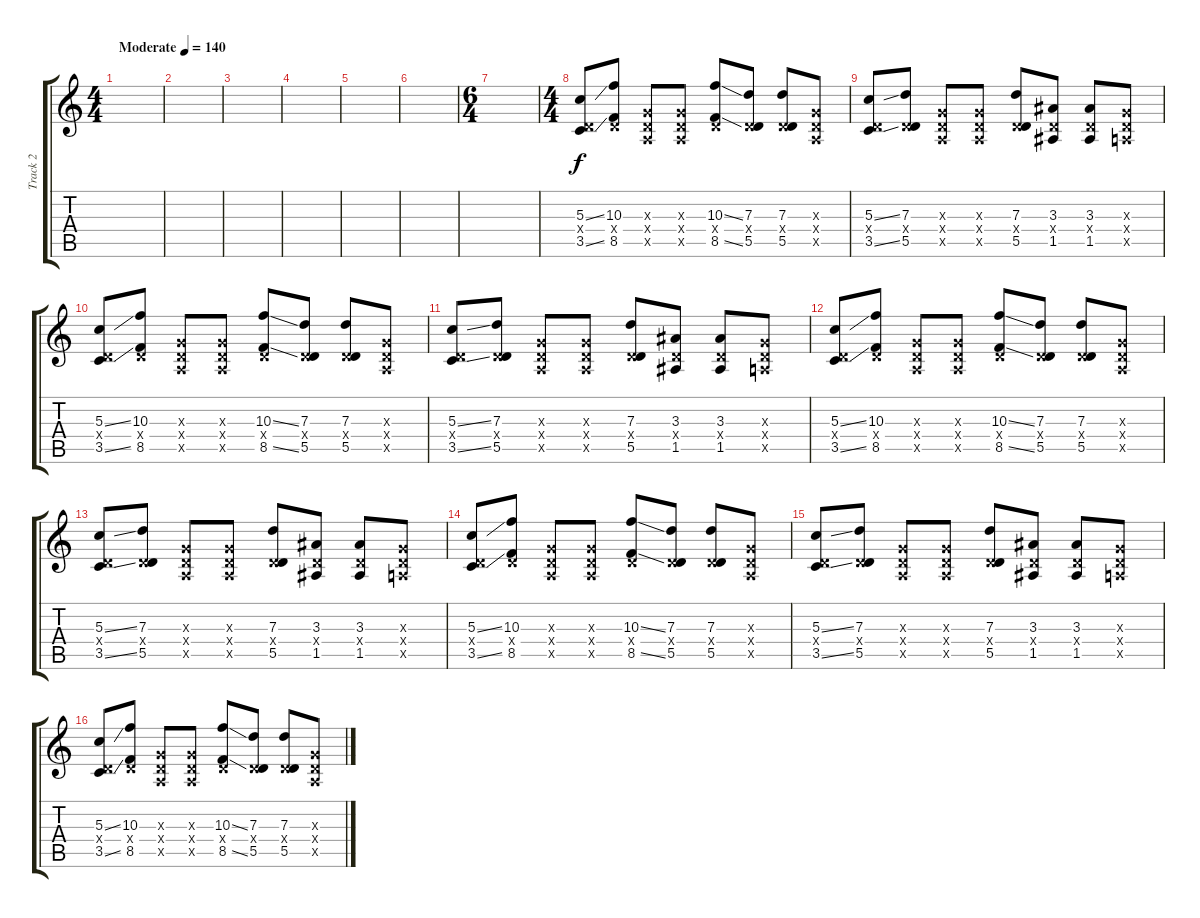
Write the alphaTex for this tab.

\track ("Track 2" "Track 2") {instrument distortionguitar}
\staff {score tabs}
\tuning (E4 B3 G3 D3 A2 E2) {hide}
\ts (4 4)
\tempo (140 "Moderate")
\clef g2
\ks c
|
|
|
|
|
|
\ts (6 4)
|
\ts (4 4)
(5.3{ss} 0.4{x} 3.5{ss}).8 (10.3 0.4{x} 8.5).8 (0.3{x} 0.4{x} 0.5{x}).8 (0.3{x} 0.4{x} 0.5{x}).8 (10.3{ss} 0.4{x} 8.5{ss}).8 (7.3 0.4{x} 5.5).8 (7.3 0.4{x} 5.5).8 (0.3{x} 0.4{x} 0.5{x}).8 |
(5.3{ss} 0.4{x} 3.5{ss}).8 (7.3 0.4{x} 5.5).8 (0.3{x} 0.4{x} 0.5{x}).8 (0.3{x} 0.4{x} 0.5{x}).8 (7.3 0.4{x} 5.5).8 (3.3 0.4{x} 1.5).8 (3.3 0.4{x} 1.5).8 (0.3{x} 0.4{x} 0.5{x}).8 |
(5.3{ss} 0.4{x} 3.5{ss}).8 (10.3 0.4{x} 8.5).8 (0.3{x} 0.4{x} 0.5{x}).8 (0.3{x} 0.4{x} 0.5{x}).8 (10.3{ss} 0.4{x} 8.5{ss}).8 (7.3 0.4{x} 5.5).8 (7.3 0.4{x} 5.5).8 (0.3{x} 0.4{x} 0.5{x}).8 |
(5.3{ss} 0.4{x} 3.5{ss}).8 (7.3 0.4{x} 5.5).8 (0.3{x} 0.4{x} 0.5{x}).8 (0.3{x} 0.4{x} 0.5{x}).8 (7.3 0.4{x} 5.5).8 (3.3 0.4{x} 1.5).8 (3.3 0.4{x} 1.5).8 (0.3{x} 0.4{x} 0.5{x}).8 |
(5.3{ss} 0.4{x} 3.5{ss}).8 (10.3 0.4{x} 8.5).8 (0.3{x} 0.4{x} 0.5{x}).8 (0.3{x} 0.4{x} 0.5{x}).8 (10.3{ss} 0.4{x} 8.5{ss}).8 (7.3 0.4{x} 5.5).8 (7.3 0.4{x} 5.5).8 (0.3{x} 0.4{x} 0.5{x}).8 |
(5.3{ss} 0.4{x} 3.5{ss}).8 (7.3 0.4{x} 5.5).8 (0.3{x} 0.4{x} 0.5{x}).8 (0.3{x} 0.4{x} 0.5{x}).8 (7.3 0.4{x} 5.5).8 (3.3 0.4{x} 1.5).8 (3.3 0.4{x} 1.5).8 (0.3{x} 0.4{x} 0.5{x}).8 |
(5.3{ss} 0.4{x} 3.5{ss}).8 (10.3 0.4{x} 8.5).8 (0.3{x} 0.4{x} 0.5{x}).8 (0.3{x} 0.4{x} 0.5{x}).8 (10.3{ss} 0.4{x} 8.5{ss}).8 (7.3 0.4{x} 5.5).8 (7.3 0.4{x} 5.5).8 (0.3{x} 0.4{x} 0.5{x}).8 |
(5.3{ss} 0.4{x} 3.5{ss}).8 (7.3 0.4{x} 5.5).8 (0.3{x} 0.4{x} 0.5{x}).8 (0.3{x} 0.4{x} 0.5{x}).8 (7.3 0.4{x} 5.5).8 (3.3 0.4{x} 1.5).8 (3.3 0.4{x} 1.5).8 (0.3{x} 0.4{x} 0.5{x}).8 |
(5.3{ss} 0.4{x} 3.5{ss}).8 (10.3 0.4{x} 8.5).8 (0.3{x} 0.4{x} 0.5{x}).8 (0.3{x} 0.4{x} 0.5{x}).8 (10.3{ss} 0.4{x} 8.5{ss}).8 (7.3 0.4{x} 5.5).8 (7.3 0.4{x} 5.5).8 (0.3{x} 0.4{x} 0.5{x}).8
